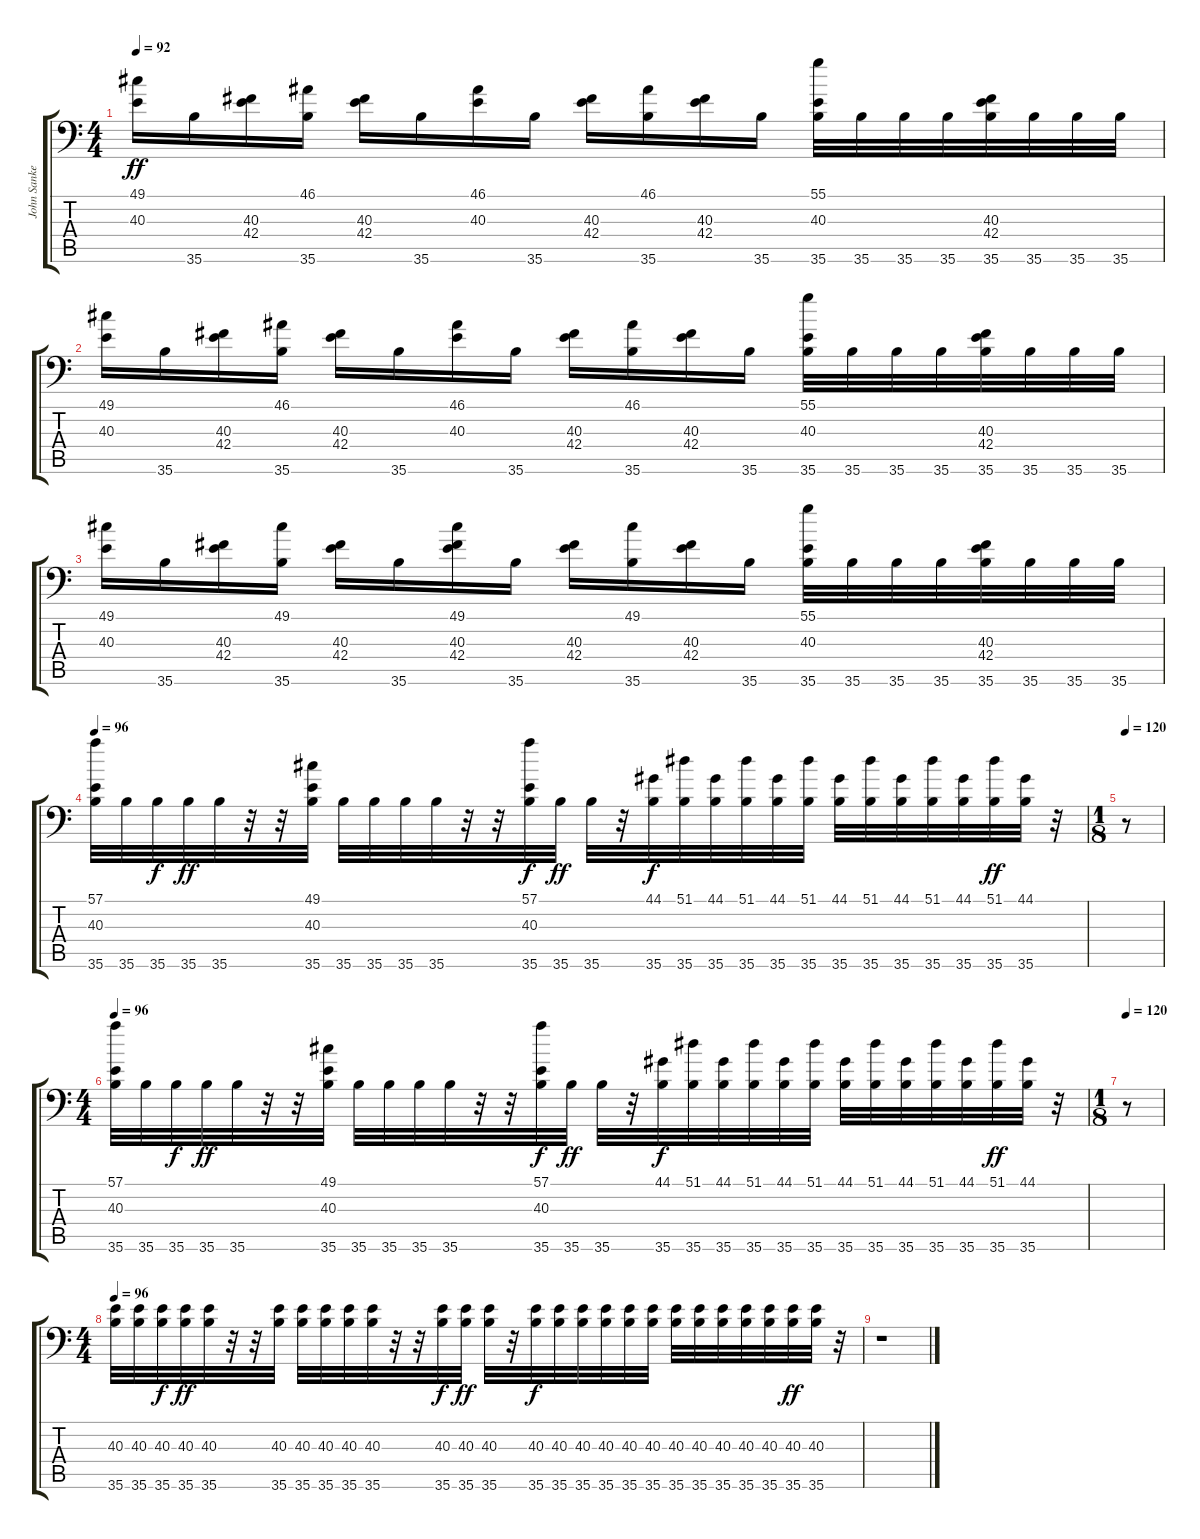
\track ("John Sankey" "John Sanke") {instrument acousticgrandpiano}
\staff {score tabs}
\tuning (C-1 C-1 C-1 C-1 C-1 C-1) {hide}
\ts (4 4)
\tempo 92
\clef f4
\ks c
(49.1 40.3).16{dy ff} 35.6.16 (40.3 42.4).16 (46.1 35.6).16 (40.3 42.4).16 35.6.16 (46.1 40.3).16 35.6.16 (40.3 42.4).16 (46.1 35.6).16 (40.3 42.4).16 35.6.16 (55.1 40.3 35.6).32 35.6.32 35.6.32 35.6.32 (40.3 42.4 35.6).32 35.6.32 35.6.32 35.6.32 |
(49.1 40.3).16 35.6.16 (40.3 42.4).16 (46.1 35.6).16 (40.3 42.4).16 35.6.16 (46.1 40.3).16 35.6.16 (40.3 42.4).16 (46.1 35.6).16 (40.3 42.4).16 35.6.16 (55.1 40.3 35.6).32 35.6.32 35.6.32 35.6.32 (40.3 42.4 35.6).32 35.6.32 35.6.32 35.6.32 |
(49.1 40.3).16 35.6.16 (40.3 42.4).16 (49.1 35.6).16 (40.3 42.4).16 35.6.16 (49.1 40.3 42.4).16 35.6.16 (40.3 42.4).16 (49.1 35.6).16 (40.3 42.4).16 35.6.16 (55.1 40.3 35.6).32 35.6.32 35.6.32 35.6.32 (40.3 42.4 35.6).32 35.6.32 35.6.32 35.6.32 |
\tempo 96
(57.1 40.3 35.6).32 35.6.32 35.6.32{dy f} 35.6.32{dy ff} 35.6.32 r.32 r.32 (49.1 40.3 35.6).32 35.6.32 35.6.32 35.6.32 35.6.32 r.32 r.32 (57.1 40.3 35.6).32{dy f} 35.6.32{dy ff} 35.6.32 r.32 (44.1 35.6).32{dy f} (51.1 35.6).32 (44.1 35.6).32 (51.1 35.6).32 (44.1 35.6).32 (51.1 35.6).32 (44.1 35.6).32 (51.1 35.6).32 (44.1 35.6).32 (51.1 35.6).32 (44.1 35.6).32 (51.1 35.6).32{dy ff} (44.1 35.6).32 r.32 |
\ts (1 8)
\tempo 120
r.8 |
\ts (4 4)
\tempo 96
(57.1 40.3 35.6).32 35.6.32 35.6.32{dy f} 35.6.32{dy ff} 35.6.32 r.32 r.32 (49.1 40.3 35.6).32 35.6.32 35.6.32 35.6.32 35.6.32 r.32 r.32 (57.1 40.3 35.6).32{dy f} 35.6.32{dy ff} 35.6.32 r.32 (44.1 35.6).32{dy f} (51.1 35.6).32 (44.1 35.6).32 (51.1 35.6).32 (44.1 35.6).32 (51.1 35.6).32 (44.1 35.6).32 (51.1 35.6).32 (44.1 35.6).32 (51.1 35.6).32 (44.1 35.6).32 (51.1 35.6).32{dy ff} (44.1 35.6).32 r.32 |
\ts (1 8)
\tempo 120
r.8 |
\ts (4 4)
\tempo 96
(40.3 35.6).32 (40.3 35.6).32 (40.3 35.6).32{dy f} (40.3 35.6).32{dy ff} (40.3 35.6).32 r.32 r.32 (40.3 35.6).32 (40.3 35.6).32 (40.3 35.6).32 (40.3 35.6).32 (40.3 35.6).32 r.32 r.32 (40.3 35.6).32{dy f} (40.3 35.6).32{dy ff} (40.3 35.6).32 r.32 (40.3 35.6).32{dy f} (40.3 35.6).32 (40.3 35.6).32 (40.3 35.6).32 (40.3 35.6).32 (40.3 35.6).32 (40.3 35.6).32 (40.3 35.6).32 (40.3 35.6).32 (40.3 35.6).32 (40.3 35.6).32 (40.3 35.6).32{dy ff} (40.3 35.6).32 r.32 |
r.1
